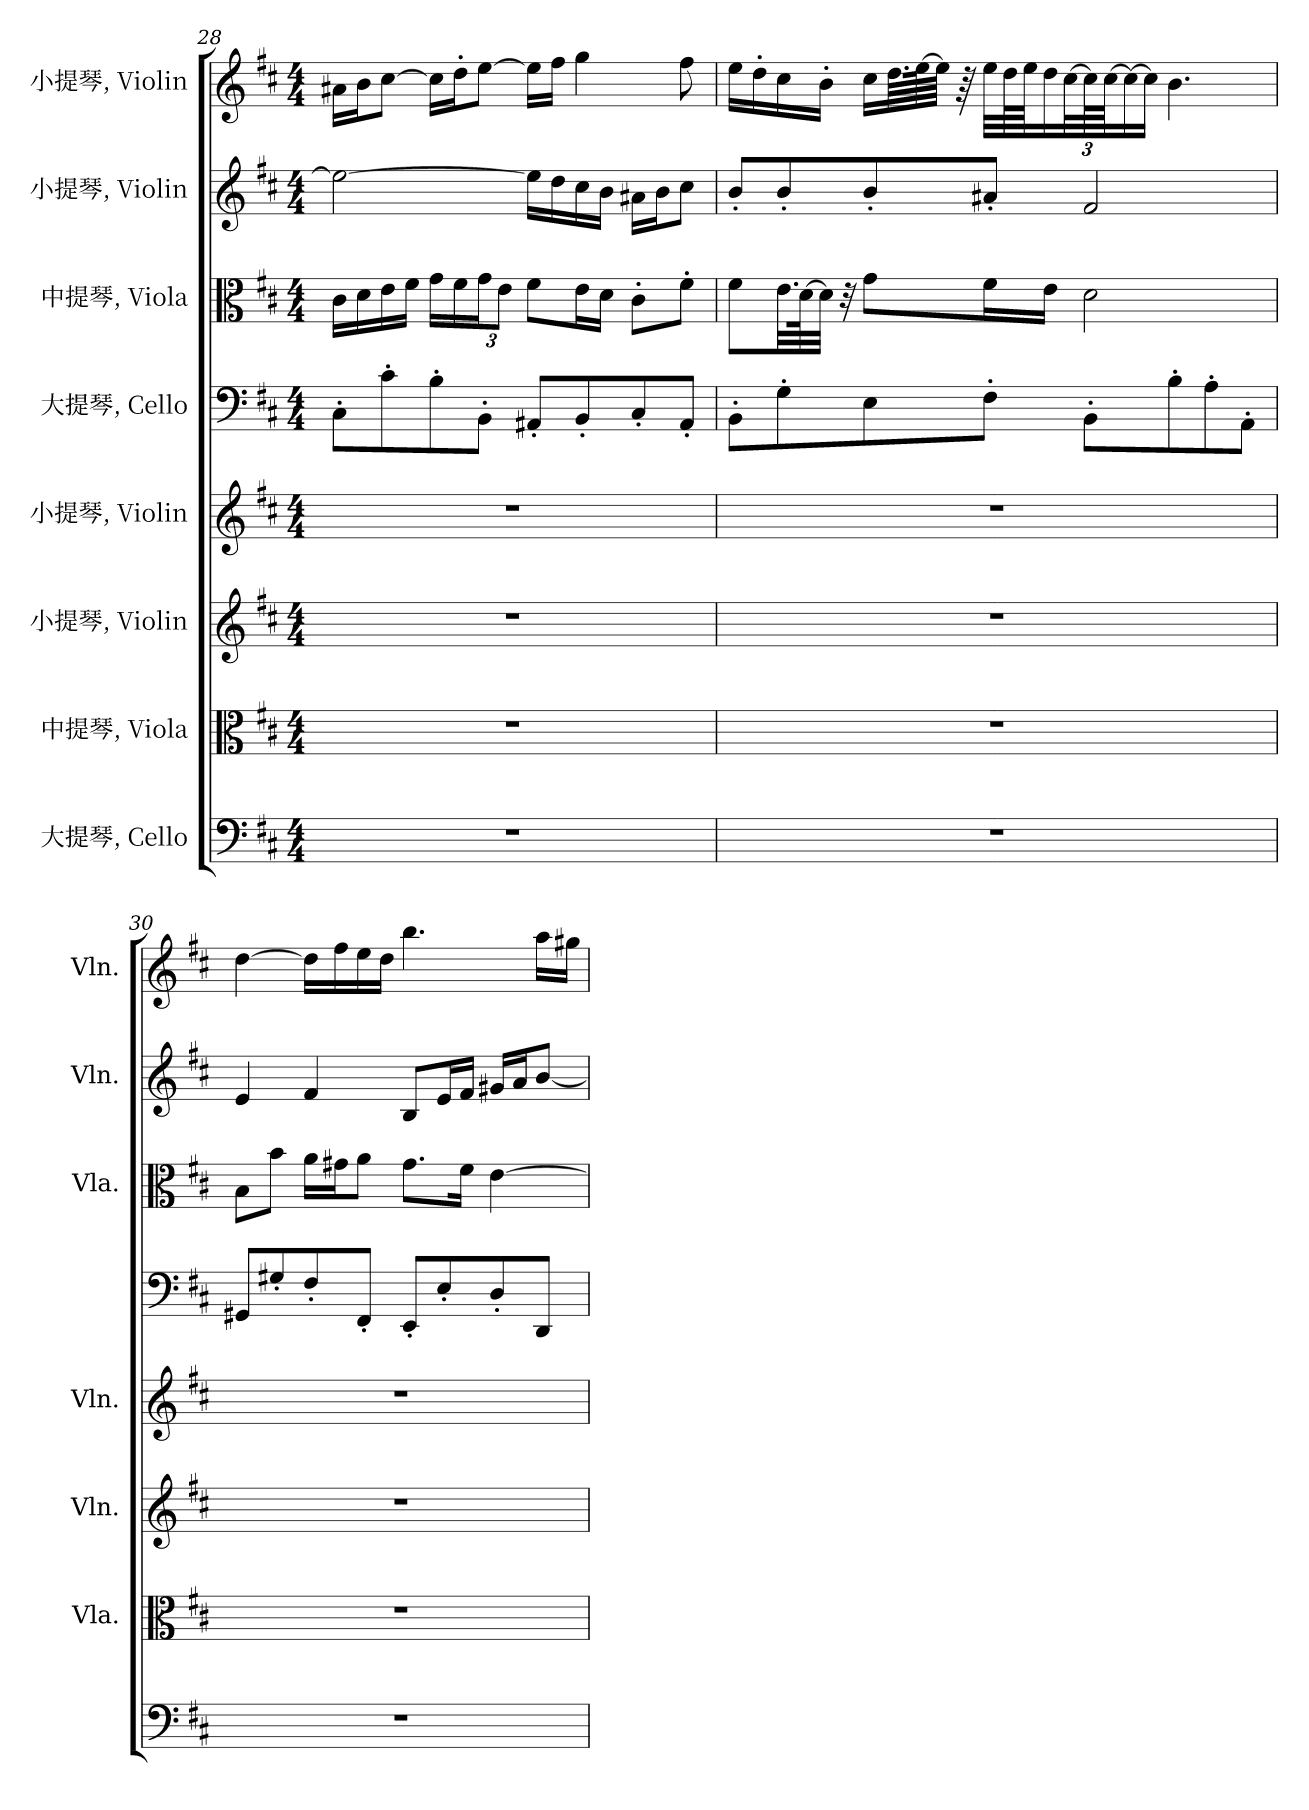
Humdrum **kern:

**kern	**kern	**kern	**kern	**kern	**kern	**kern	**kern
*part8	*part7	*part6	*part5	*part4	*part3	*part2	*part1
*staff8	*staff7	*staff6	*staff5	*staff4	*staff3	*staff2	*staff1
*I"大提琴, Cello	*I"中提琴, Viola	*I"小提琴, Violin	*I"小提琴, Violin	*I"大提琴, Cello	*I"中提琴, Viola	*I"小提琴, Violin	*I"小提琴, Violin
*	*I'Vla.	*I'Vln.	*I'Vln.	*	*I'Vla.	*I'Vln.	*I'Vln.
!!LO:PB:g=z
*clefF4	*clefC3	*clefG2	*clefG2	*clefF4	*clefC3	*clefG2	*clefG2
*k[f#c#]	*k[f#c#]	*k[f#c#]	*k[f#c#]	*k[f#c#]	*k[f#c#]	*k[f#c#]	*k[f#c#]
*M4/4	*M4/4	*M4/4	*M4/4	*M4/4	*M4/4	*M4/4	*M4/4
=28	=28	=28	=28	=28	=28	=28	=28
1r	1r	1r	1r	8C#'\L	16c#\LL	2ee\_	16a#X\LL
.	.	.	.	.	16d\	.	16b\J
.	.	.	.	8c#'\	16e\	.	[8cc#\J
.	.	.	.	.	16f#\JJ	.	.
.	.	.	.	8B'\	16g\LL	.	16cc#\LL]
.	.	.	.	.	16f#\	.	16dd'\J
*	*	*	*	*	*Xbrackettup	*	*
.	.	.	.	8BB'\J	24g\J	.	[8ee\J
.	.	.	.	.	12e\J	.	.
.	.	.	.	8AA#X'/L	8f#\L	16ee\LL]	16ee\LL]
.	.	.	.	.	.	16dd\	16ff#\JJ
.	.	.	.	8BB'/	16e\L	16cc#\	4gg\
.	.	.	.	.	16d\JJ	16b\JJ	.
.	.	.	.	8C#'/	8c#'\L	16a#X\LL	.
.	.	.	.	.	.	16b\J	.
.	.	.	.	8AA#'/J	8f#'\J	8cc#\J	8ff#\
=29	=29	=29	=29	=29	=29	=29	=29
1r	1r	1r	1r	8BB'\L	8f#\L	8b'/L	16ee\LL
.	.	.	.	.	.	.	16dd'\
.	.	.	.	8G'\	32.e\LL	8b'/	16cc#\
.	.	.	.	.	[64d\K	.	.
.	.	.	.	.	32d\JJJ]	.	16b'\JJ
.	.	.	.	.	32r	.	.
.	.	.	.	8E\	8g\L	8b'/	16cc#\LL
.	.	.	.	.	.	.	64.dd\LL
.	.	.	.	.	.	.	[128ee\K
.	.	.	.	.	.	.	64ee\JJJJ]
.	.	.	.	.	.	.	64r
.	.	.	.	8F#'\J	16f#\L	8a#X'/J	32ee\LLL
.	.	.	.	.	.	.	64dd\L
.	.	.	.	.	.	.	64ee\JJ
*	*	*	*	*	*	*	*Xbrackettup
.	.	.	.	.	16e\JJ	.	24dd\
.	.	.	.	.	.	.	[48cc#\L
.	.	.	.	8BB'\L	2d\	2f#/	96cc#\L]
.	.	.	.	.	.	.	[96cc#\JJ
.	.	.	.	.	.	.	24cc#\_
.	.	.	.	.	.	.	16cc#\JJ]
.	.	.	.	8B'\	.	.	4.b\
.	.	.	.	8A'\	.	.	.
.	.	.	.	8AA'\J	.	.	.
!!LO:PB:g=z
=30	=30	=30	=30	=30	=30	=30	=30
*	*	*	*	*	*	*	*MM34
1r	1r	1r	1r	8GG#X/L	8B\L	4e/	[4dd\
.	.	.	.	8G#X'/	8b\J	.	.
.	.	.	.	8F#'/	16a\LL	4f#/	16dd\LL]
.	.	.	.	.	16g#X\J	.	16ff#\
.	.	.	.	8FF#'/J	8a\J	.	16ee\
.	.	.	.	.	.	.	16dd\JJ
.	.	.	.	8EE'/L	8.g#\L	8B/L	4.bb\
.	.	.	.	8E'/	.	16e/L	.
.	.	.	.	.	16f#\Jk	16f#/JJ	.
.	.	.	.	8D'/	[4e\	16g#X/LL	.
.	.	.	.	.	.	16a/J	.
.	.	.	.	8DD/J	.	[8b/J	16aa\LL
.	.	.	.	.	.	.	16gg#X\JJ
=	=	=	=	=	=	=	=
*-	*-	*-	*-	*-	*-	*-	*-
